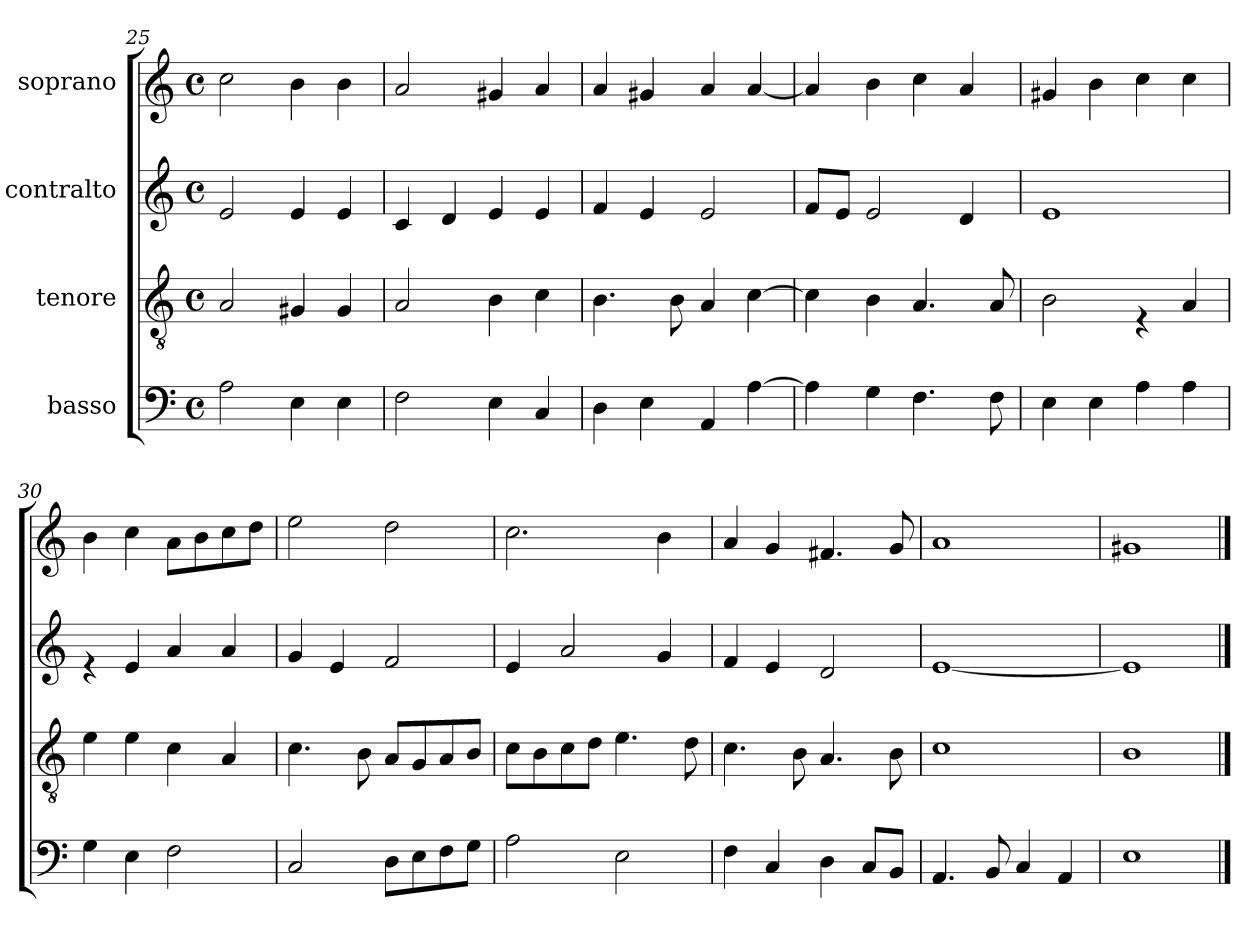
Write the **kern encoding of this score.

**kern	**kern	**kern	**kern
*part4	*part3	*part2	*part1
*staff4	*staff3	*staff2	*staff1
*I"basso	*I"tenore	*I"contralto	*I"soprano
*clefF4	*clefGv2	*clefG2	*clefG2
*k[]	*k[]	*k[]	*k[]
*C:	*C:	*C:	*C:
*M4/4	*M4/4	*M4/4	*M4/4
*met(c)	*met(c)	*met(c)	*met(c)
=25	=25	=25	=25
2A\	2A/	2e/	2cc\
4E\	4G#X/	4e/	4b\
4E\	4G#/	4e/	4b\
=26	=26	=26	=26
2F\	2A/	4c/	2a/
.	.	4d/	.
4E\	4B\	4e/	4g#X/
4C/	4c\	4e/	4a/
=27	=27	=27	=27
4D\	4.B\	4f/	4a/
4E\	.	4e/	4g#X/
.	8B\	.	.
4AA/	4A/	2e/	4a/
[>4A\	[>4c\	.	[<4a/
=28	=28	=28	=28
4A\]	4c\]	8f/L	4a/]
.	.	8e/J	.
4G\	4B\	2e/	4b\
4.F\	4.A/	.	4cc\
.	.	4d/	4a/
8F\	8A/	.	.
=29	=29	=29	=29
4E\	2B\	1e	4g#X/
4E\	.	.	4b\
4A\	4rE	.	4cc\
4A\	4A/	.	4cc\
!!LO:LB:g=z
=30	=30	=30	=30
4G\	4e\	4re	4b\
4E\	4e\	4e/	4cc\
2F\	4c\	4a/	8a\L
.	.	.	8b\
.	4A/	4a/	8cc\
.	.	.	8dd\J
=31	=31	=31	=31
2C/	4.c\	4g/	2ee\
.	.	4e/	.
.	8B\	.	.
8D\L	8A/L	2f/	2dd\
8E\	8G/	.	.
8F\	8A/	.	.
8G\J	8B/J	.	.
=32	=32	=32	=32
2A\	8c\L	4e/	2.cc\
.	8B\	.	.
.	8c\	2a/	.
.	8d\J	.	.
2E\	4.e\	.	.
.	.	4g/	4b\
.	8d\	.	.
=33	=33	=33	=33
4F\	4.c\	4f/	4a/
4C/	.	4e/	4g/
.	8B\	.	.
4D\	4.A/	2d/	4.f#X/
8C/L	.	.	.
8BB/J	8B\	.	8g/
=34	=34	=34	=34
4.AA/	1c	[<1e	1a
8BB/	.	.	.
4C/	.	.	.
4AA/	.	.	.
=35	=35	=35	=35
1E	1B	1e]	1g#X
==	==	==	==
*-	*-	*-	*-
